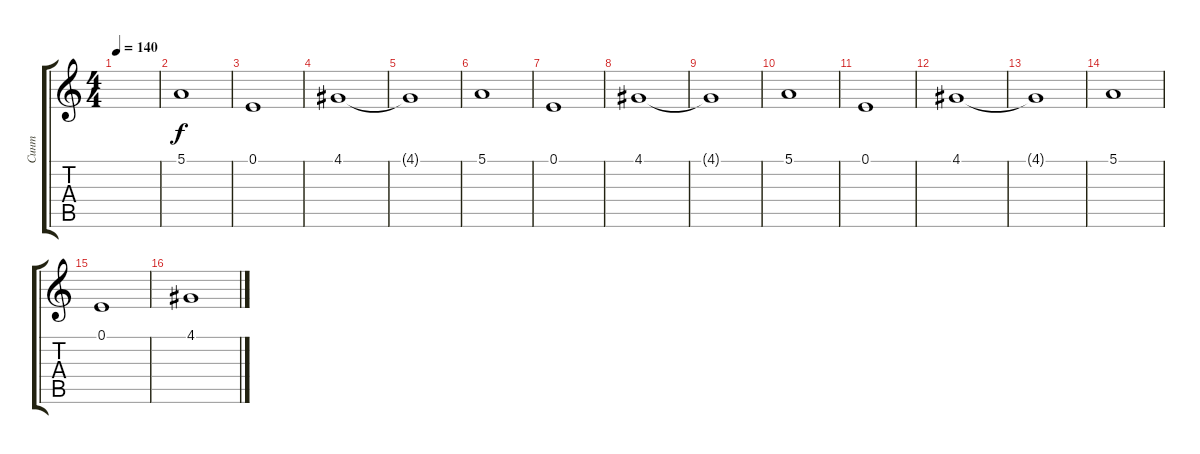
\track ("Синт" "Синт") {instrument synthstrings1}
\staff {score tabs}
\tuning (E4 B3 G3 D3 A2 E2) {hide}
\ts (4 4)
\tempo 140
\clef g2
\ks c
|
5.1.1 |
0.1.1 |
4.1.1 |
4.1{t}.1 |
5.1.1 |
0.1.1 |
4.1.1 |
4.1{t}.1 |
5.1.1 |
0.1.1 |
4.1.1 |
4.1{t}.1 |
5.1.1 |
0.1.1 |
4.1.1
